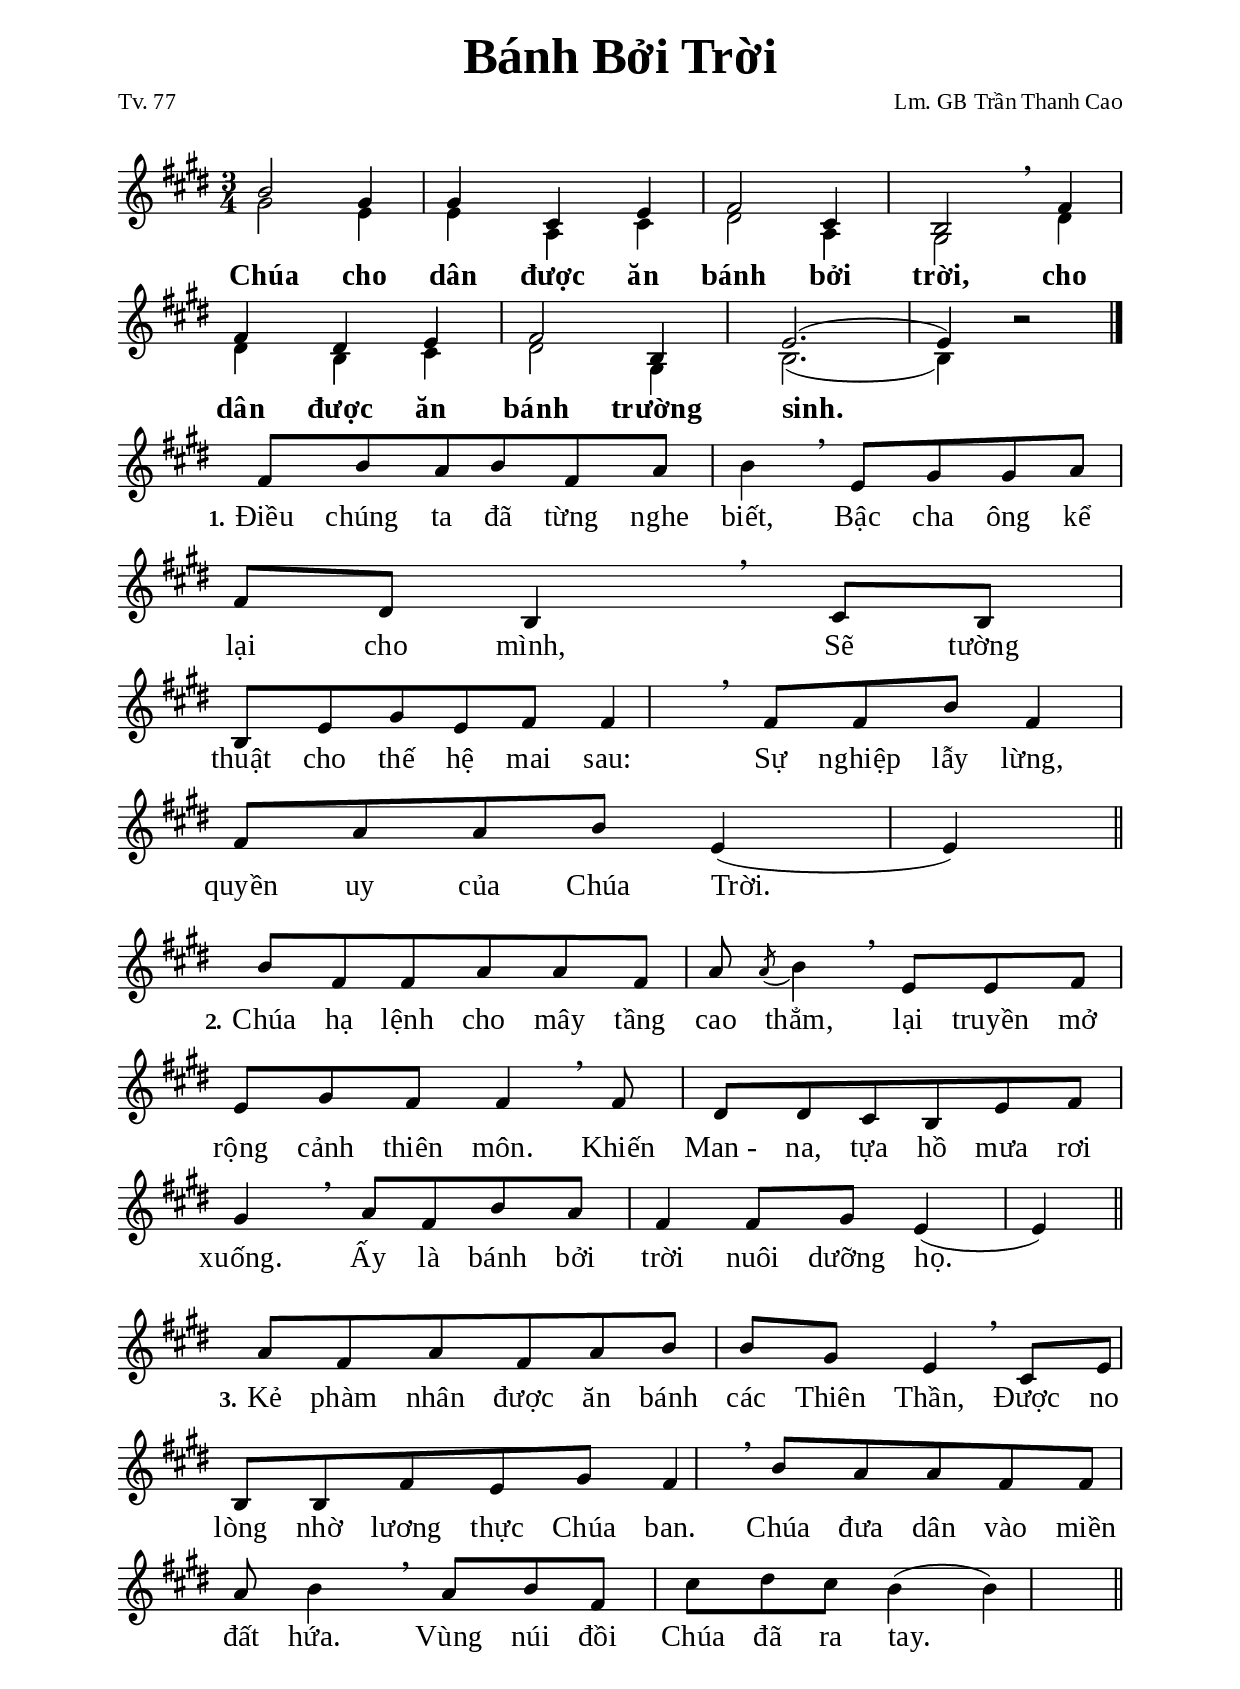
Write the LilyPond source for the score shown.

% Cài đặt chung
\version "2.22.1"
\include "english.ly"

\header {
  title = \markup { \fontsize #3 "Bánh Bởi Trời" }
  poet = "Tv. 77"
  composer = "Lm. GB Trần Thanh Cao"
  arranger = " "
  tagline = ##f
}

\paper {
  #(set-paper-size "a4")
  top-margin = 10\mm
  bottom-margin = 10\mm
  left-margin = 20\mm
  right-margin = 20\mm
  indent = #0
  #(define fonts
    (make-pango-font-tree
      "Liberation Serif"
      "Liberation Serif"
      "Liberation Serif"
      (/ 20 20)))
  page-count = #1
}

% Nhạc điệp khúc
nhacDiepKhucSop = \relative c'' {
  b2 gs4 |
  gs cs, e |
  fs2 cs4 |
  b2 \breathe fs'4 |
  fs ds e |
  fs2 b,4 |
  e2. ( |
  e4) r2 \bar "|."
}

nhacDiepKhucBass = \relative c'' {
  gs2 e4 |
  e a, cs |
  ds2 a4 |
  gs2 ds'4 |
  ds b cs |
  ds2 gs,4 |
  b2. ( |
  b4) r2
}

% Nhạc phiên khúc
nhacPhienKhucMot = \relative c' {
  fs8 b a b fs a b4 \breathe
  e,8 gs gs a fs ds b4 \breathe
  cs8 b b e gs e fs fs4 \breathe
  fs8 fs b fs4 fs8 a a b e,4 (e) \bar "||"
}

nhacPhienKhucHai = \relative c'' {
  b8 fs fs a a fs a \acciaccatura a8 b4 \breathe
  e,8 e fs e gs fs fs4 \breathe
  fs8 ds ds cs b e fs gs4 \breathe
  a8 fs b a fs4 fs8 gs e4 (e) \bar "||"
}

nhacPhienKhucBa = \relative c'' {
  a8 fs a fs a b b gs e4 \breathe
  cs8 e b b fs' e gs fs4 \breathe
  b8 a a fs fs a b4 \breathe
  a8 b fs cs' ds cs b4 (b) \bar "||"
}

% Lời điệp khúc
loiDiepKhuc = \lyricmode {
  Chúa cho dân được ăn bánh bởi trời,
  cho dân được ăn bánh trường sinh.
}

% Lời phiên khúc
loiPhienKhucMot = \lyricmode {
  \set stanza = #"1."
  Điều chúng ta đã từng nghe biết,
  Bậc cha ông kể lại cho mình,
  Sẽ tường thuật cho thế hệ mai sau:
  Sự nghiệp lẫy lừng, quyền uy của Chúa Trời.
}

loiPhienKhucHai = \lyricmode {
  \set stanza = #"2."
  Chúa hạ lệnh cho mây tầng cao thẳm,
  lại truyền mở rộng cảnh thiên môn.
  Khiến "Man -" na, tựa hồ mưa rơi xuống.
  Ấy là bánh bởi trời nuôi dưỡng họ.
}

loiPhienKhucBa = \lyricmode {
  \set stanza = #"3."
  Kẻ phàm nhân được ăn bánh các Thiên Thần,
  Được no lòng nhờ lương thực Chúa ban.
  Chúa đưa dân vào miền đất hứa.
  Vùng núi đồi Chúa đã ra tay.
}


% Dàn trang
\score {
  \new ChoirStaff <<
    \new Staff = diepKhuc \with {
        \consists "Merge_rests_engraver"
        %\magnifyStaff #(magstep +1)
      }
      <<
      \new Voice = beSop {
        \voiceOne \key e \major \time 3/4 \nhacDiepKhucSop
      }
      \new Voice = beBas {
        \voiceTwo \key e \major \time 3/4 \nhacDiepKhucBass
      }
    >>
    \new Lyrics \lyricsto beSop \loiDiepKhuc
  >>
  \layout {
    \override Lyrics.LyricText.font-series = #'bold
    \override Lyrics.LyricText.font-size = #+2.5
    \override Lyrics.LyricSpace.minimum-distance = #4.0
    \override Score.BarNumber.break-visibility = ##(#f #f #f)
    \override Score.SpacingSpanner.uniform-stretching = ##t
  }
}

\score {
  \new ChoirStaff <<
    \new Staff = phienKhuc \with {
        %\magnifyStaff #(magstep +1)
      }
      <<
      \new Voice = beSop {
        \key e \major \time 3/4 \nhacPhienKhucMot
      }
    >>
    \new Lyrics \lyricsto beSop \loiPhienKhucMot
  >>
  \layout {
    \override Staff.TimeSignature.transparent = ##t
    \override Lyrics.LyricText.font-size = #+2.5
    \override Lyrics.LyricSpace.minimum-distance = #3.0
    \override Score.BarNumber.break-visibility = ##(#f #f #f)
    \override Score.SpacingSpanner.uniform-stretching = ##t
    \set Score.barAlways = ##t
    \set Score.defaultBarType = ""
  } 
}

\score {
  \new ChoirStaff <<
    \new Staff = phienKhuc \with {
        %\magnifyStaff #(magstep +1)
      }
      <<
      \new Voice = beSop {
        \key e \major \time 3/4 \nhacPhienKhucHai
      }
    >>
    \new Lyrics \lyricsto beSop \loiPhienKhucHai
  >>
  \layout {
    \override Staff.TimeSignature.transparent = ##t
    \override Lyrics.LyricText.font-size = #+2.5
    \override Lyrics.LyricSpace.minimum-distance = #2.7
    \override Score.BarNumber.break-visibility = ##(#f #f #f)
    \override Score.SpacingSpanner.uniform-stretching = ##t
    \set Score.barAlways = ##t
    \set Score.defaultBarType = ""
  } 
}

\score {
  \new ChoirStaff <<
    \new Staff = phienKhuc \with {
        %\magnifyStaff #(magstep +1)
      }
      <<
      \new Voice = beSop {
        \key e \major \time 3/4 \nhacPhienKhucBa
      }
    >>
    \new Lyrics \lyricsto beSop \loiPhienKhucBa
  >>
  \layout {
    \override Staff.TimeSignature.transparent = ##t
    \override Lyrics.LyricText.font-size = #+2.5
    \override Lyrics.LyricSpace.minimum-distance = #2.7
    \override Score.BarNumber.break-visibility = ##(#f #f #f)
    \override Score.SpacingSpanner.uniform-stretching = ##t
    \set Score.barAlways = ##t
    \set Score.defaultBarType = ""
  } 
}
